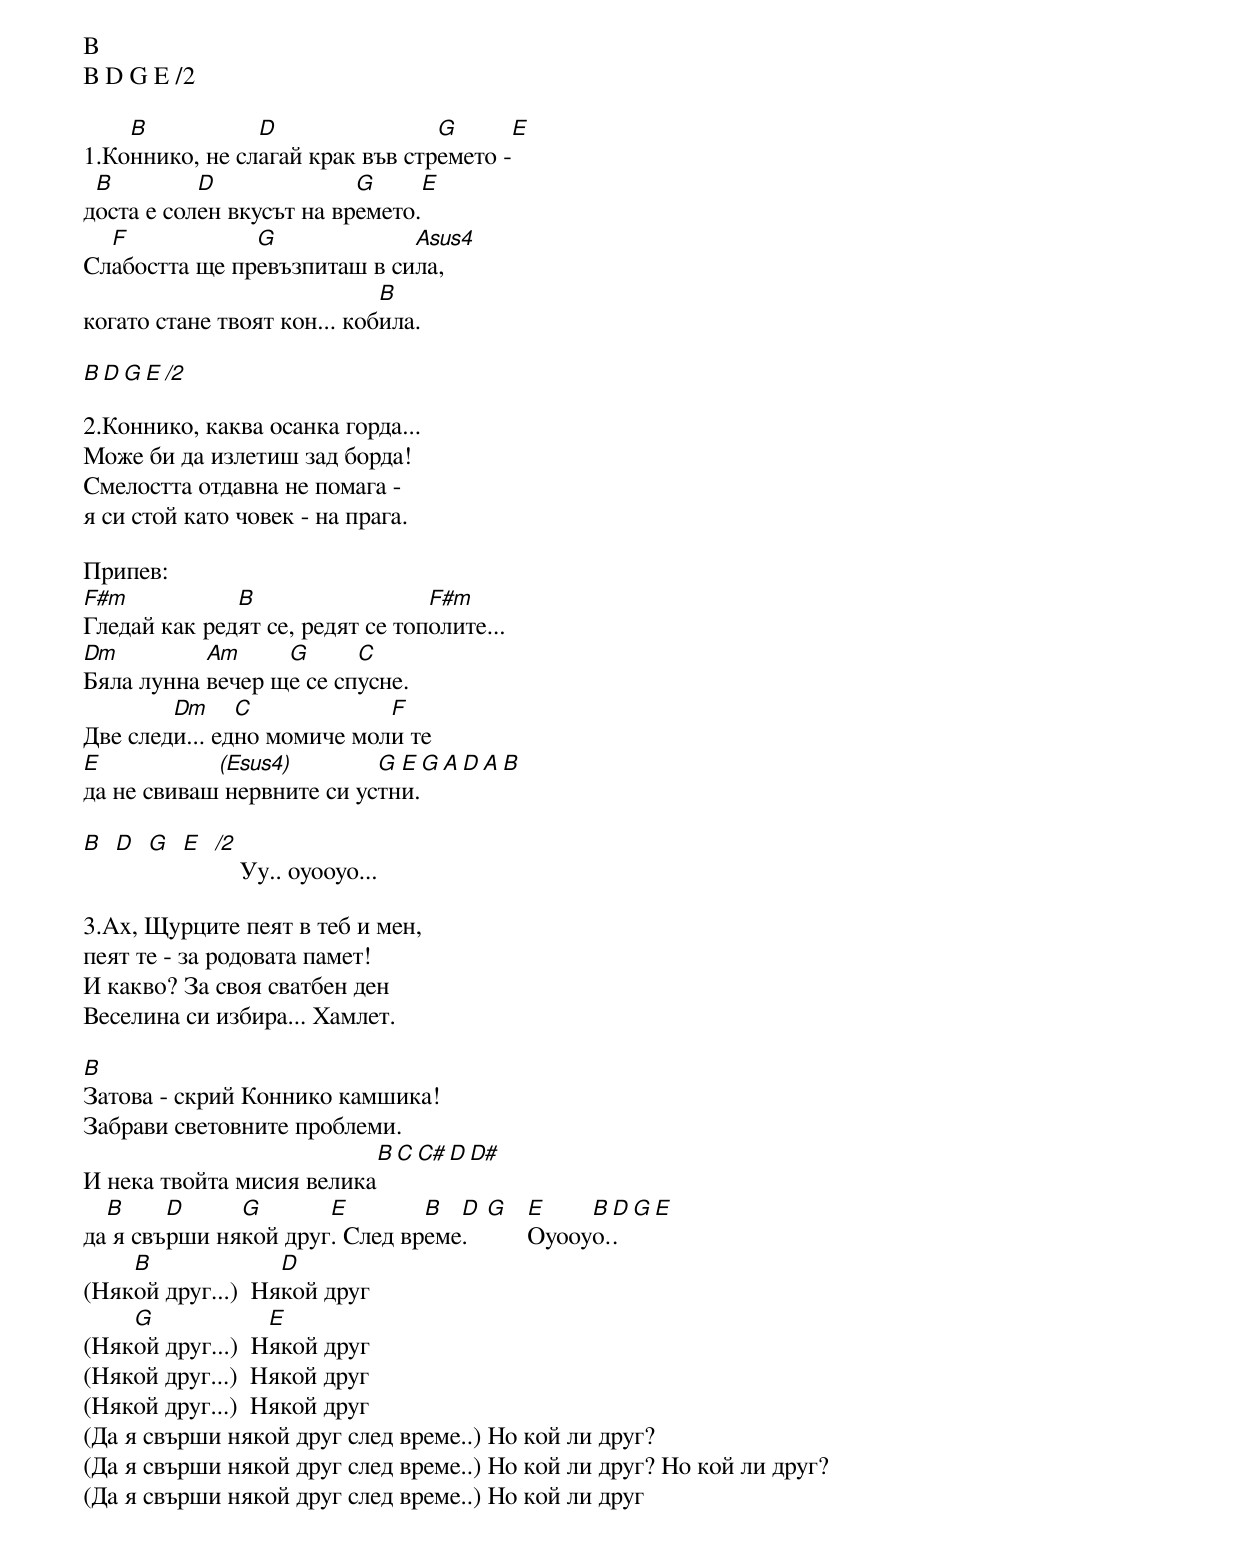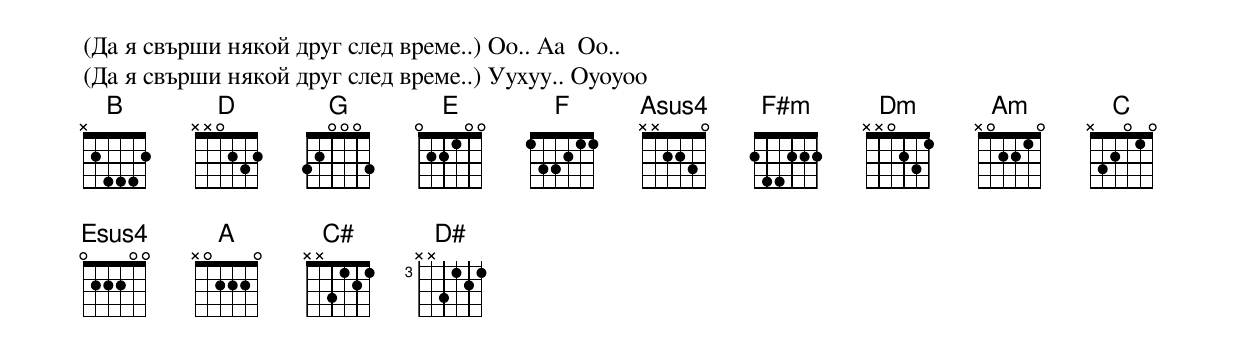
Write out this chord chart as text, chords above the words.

B
B D G E /2

    B           D                G       E
1.Коннико, не слагай крак във стремето -
 B         D              G         E
доста е солен вкусът на времето.
  F            G             Asus4
Слабостта ще превъзпиташ в сила,
                             B
когато стане твоят кон... кобила.

B D G E /2

2.Коннико, каква осанка горда...
Може би да излетиш зад борда!
Смелостта отдавна не помага -
я си стой като човек - на прага.

Припев:
F#m           B                  F#m
Гледай как редят се, редят се тополите...
Dm         Am     G      C
Бяла лунна вечер ще се спусне.
        Dm     C            F
Две следи... едно момиче моли те
E           (Esus4)        G E       G  A   D A      B
да не свиваш нервните си устни.

B D G E /2
            Уу.. оуооуо...

3.Ах, Щурците пеят в теб и мен,
пеят те - за родовата памет!
И какво? За своя сватбен ден
Веселина си избира... Хамлет.

B
Затова - скрий Коннико камшика!
Забрави световните проблеми.
                          B C C# D D#
И нека твойта мисия велика
  B     D     G       E        B  D   G  E    B D G E
да я свърши някой друг. След време.      Оуооуо..
    B              D
(Някой друг...)  Някой друг
    G             E
(Някой друг...)  Някой друг
(Някой друг...)  Някой друг
(Някой друг...)  Някой друг
(Да я свърши някой друг след време..) Но кой ли друг?
(Да я свърши някой друг след време..) Но кой ли друг? Но кой ли друг?
(Да я свърши някой друг след време..) Но кой ли друг
(Да я свърши някой друг след време..) Оо.. Аа  Оо..
(Да я свърши някой друг след време..) Уухуу.. Оуоуоо
